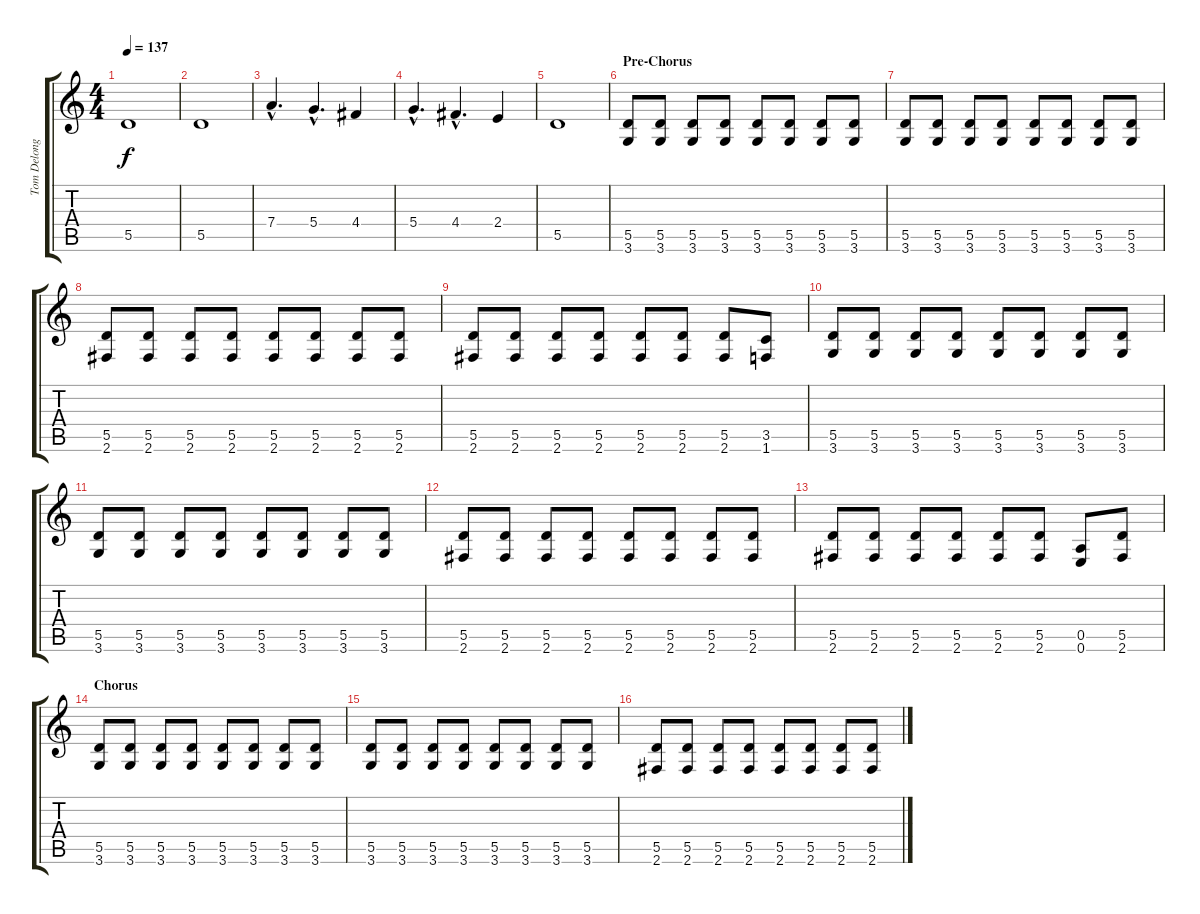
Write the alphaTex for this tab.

\track ("Tom Delonge" "Tom Delong") {instrument electricguitarjazz}
\staff {score tabs}
\tuning (E4 B3 G3 D3 A2 E2) {hide}
\ts (4 4)
\tempo 137
\clef g2
\ks c
5.5.1{dy f} |
5.5.1{instrument electricguitarjazz} |
7.4{hac}.4{d} 5.4{hac}.4{d} 4.4.4 |
5.4{hac}.4{d} 4.4{hac}.4{d} 2.4.4 |
5.5.1 |
\section ("" "Pre-Chorus")
(5.5 3.6).8{instrument distortionguitar} (5.5 3.6).8 (5.5 3.6).8 (5.5 3.6).8 (5.5 3.6).8 (5.5 3.6).8 (5.5 3.6).8 (5.5 3.6).8 |
(5.5 3.6).8 (5.5 3.6).8 (5.5 3.6).8 (5.5 3.6).8 (5.5 3.6).8 (5.5 3.6).8 (5.5 3.6).8 (5.5 3.6).8 |
(5.5 2.6).8 (5.5 2.6).8 (5.5 2.6).8 (5.5 2.6).8 (5.5 2.6).8 (5.5 2.6).8 (5.5 2.6).8 (5.5 2.6).8 |
(5.5 2.6).8 (5.5 2.6).8 (5.5 2.6).8 (5.5 2.6).8 (5.5 2.6).8 (5.5 2.6).8 (5.5 2.6).8 (3.5 1.6).8 |
(5.5 3.6).8{instrument distortionguitar} (5.5 3.6).8 (5.5 3.6).8 (5.5 3.6).8 (5.5 3.6).8 (5.5 3.6).8 (5.5 3.6).8 (5.5 3.6).8 |
(5.5 3.6).8 (5.5 3.6).8 (5.5 3.6).8 (5.5 3.6).8 (5.5 3.6).8 (5.5 3.6).8 (5.5 3.6).8 (5.5 3.6).8 |
(5.5 2.6).8 (5.5 2.6).8 (5.5 2.6).8 (5.5 2.6).8 (5.5 2.6).8 (5.5 2.6).8 (5.5 2.6).8 (5.5 2.6).8 |
(5.5 2.6).8 (5.5 2.6).8 (5.5 2.6).8 (5.5 2.6).8 (5.5 2.6).8 (5.5 2.6).8 (0.5 0.6).8 (5.5 2.6).8 |
\section ("" "Chorus")
(5.5 3.6).8{instrument distortionguitar} (5.5 3.6).8 (5.5 3.6).8 (5.5 3.6).8 (5.5 3.6).8 (5.5 3.6).8 (5.5 3.6).8 (5.5 3.6).8 |
(5.5 3.6).8 (5.5 3.6).8 (5.5 3.6).8 (5.5 3.6).8 (5.5 3.6).8 (5.5 3.6).8 (5.5 3.6).8 (5.5 3.6).8 |
(5.5 2.6).8 (5.5 2.6).8 (5.5 2.6).8 (5.5 2.6).8 (5.5 2.6).8 (5.5 2.6).8 (5.5 2.6).8 (5.5 2.6).8
